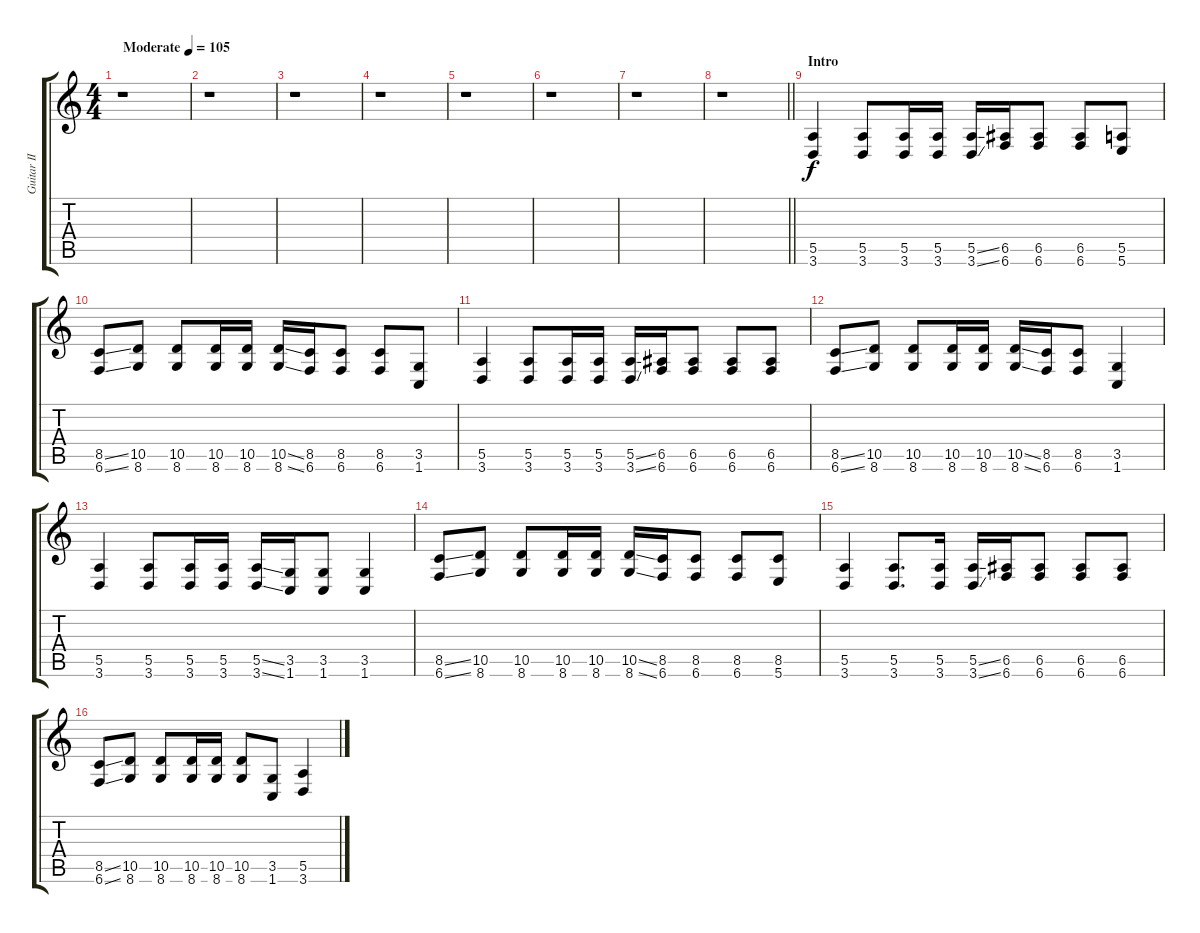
\track ("Guitar II" "Guitar II") {instrument distortionguitar}
\staff {score tabs}
\tuning (B3 Gb3 D3 A2 E2 B1) {hide}
\ts (4 4)
\tempo (105 "Moderate")
\clef g2
\ks c
r.1{dy f instrument distortionguitar} |
r.1 |
r.1 |
r.1 |
r.1 |
r.1 |
r.1 |
\barLineRight lightlight
r.1 |
\section ("" "Intro")
(5.5 3.6).4 (5.5 3.6).8 (5.5 3.6).16 (5.5 3.6).16 (5.5{ss} 3.6{ss}).16 (6.5 6.6).16 (6.5 6.6).8 (6.5 6.6).8 (5.5 5.6).8 |
(8.5{ss} 6.6{ss}).8 (10.5 8.6).8 (10.5 8.6).8 (10.5 8.6).16 (10.5 8.6).16 (10.5{ss} 8.6{ss}).16 (8.5 6.6).16 (8.5 6.6).8 (8.5 6.6).8 (3.5 1.6).8 |
(5.5 3.6).4 (5.5 3.6).8 (5.5 3.6).16 (5.5 3.6).16 (5.5{ss} 3.6{ss}).16 (6.5 6.6).16 (6.5 6.6).8 (6.5 6.6).8 (6.5 6.6).8 |
(8.5{ss} 6.6{ss}).8 (10.5 8.6).8 (10.5 8.6).8 (10.5 8.6).16 (10.5 8.6).16 (10.5{ss} 8.6{ss}).16 (8.5 6.6).16 (8.5 6.6).8 (3.5 1.6).4 |
(5.5 3.6).4 (5.5 3.6).8 (5.5 3.6).16 (5.5 3.6).16 (5.5{ss} 3.6{ss}).16 (3.5 1.6).16 (3.5 1.6).8 (3.5 1.6).4 |
(8.5{ss} 6.6{ss}).8 (10.5 8.6).8 (10.5 8.6).8 (10.5 8.6).16 (10.5 8.6).16 (10.5{ss} 8.6{ss}).16 (8.5 6.6).16 (8.5 6.6).8 (8.5 6.6).8 (8.5 5.6).8 |
(5.5 3.6).4 (5.5 3.6).8{d} (5.5 3.6).16 (5.5{ss} 3.6{ss}).16 (6.5 6.6).16 (6.5 6.6).8 (6.5 6.6).8 (6.5 6.6).8 |
(8.5{ss} 6.6{ss}).8 (10.5 8.6).8 (10.5 8.6).8 (10.5 8.6).16 (10.5 8.6).16 (10.5 8.6).8 (3.5 1.6).8 (5.5 3.6).4
